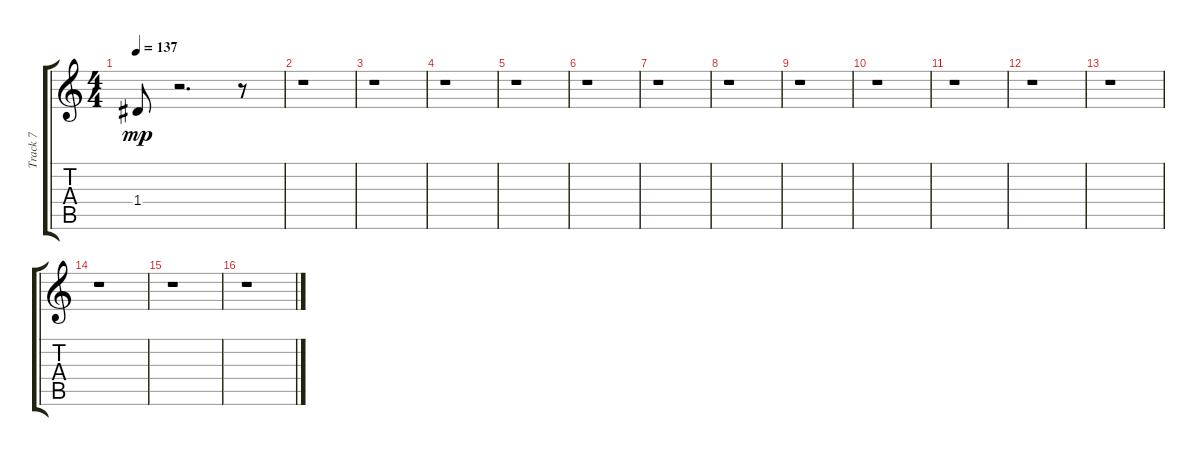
\track ("Track 7" "Track 7") {instrument distortionguitar}
\staff {score tabs}
\tuning (E4 B3 G3 D3 A2 E2) {hide}
\ts (4 4)
\tempo 137
\clef g2
\ks c
1.4.8{dy mp} r.2{d} r.8 |
r.1 |
r.1 |
r.1 |
r.1 |
r.1 |
r.1 |
r.1 |
r.1 |
r.1 |
r.1 |
r.1 |
r.1 |
r.1 |
r.1 |
r.1
